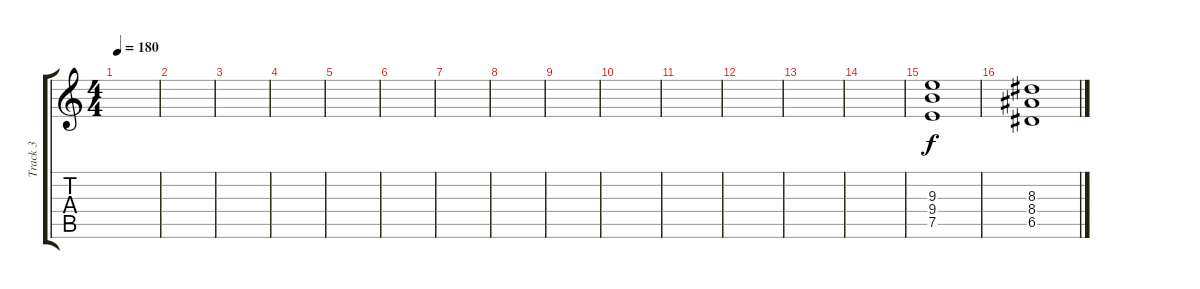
\track ("Track 3" "Track 3") {instrument overdrivenguitar}
\staff {score tabs}
\tuning (E4 B3 G3 D3 A2 E2) {hide}
\ts (4 4)
\tempo 180
\clef g2
\ks c
|
|
|
|
|
|
|
|
|
|
|
|
|
|
(9.3 9.4 7.5).1 |
(8.3 8.4 6.5).1
